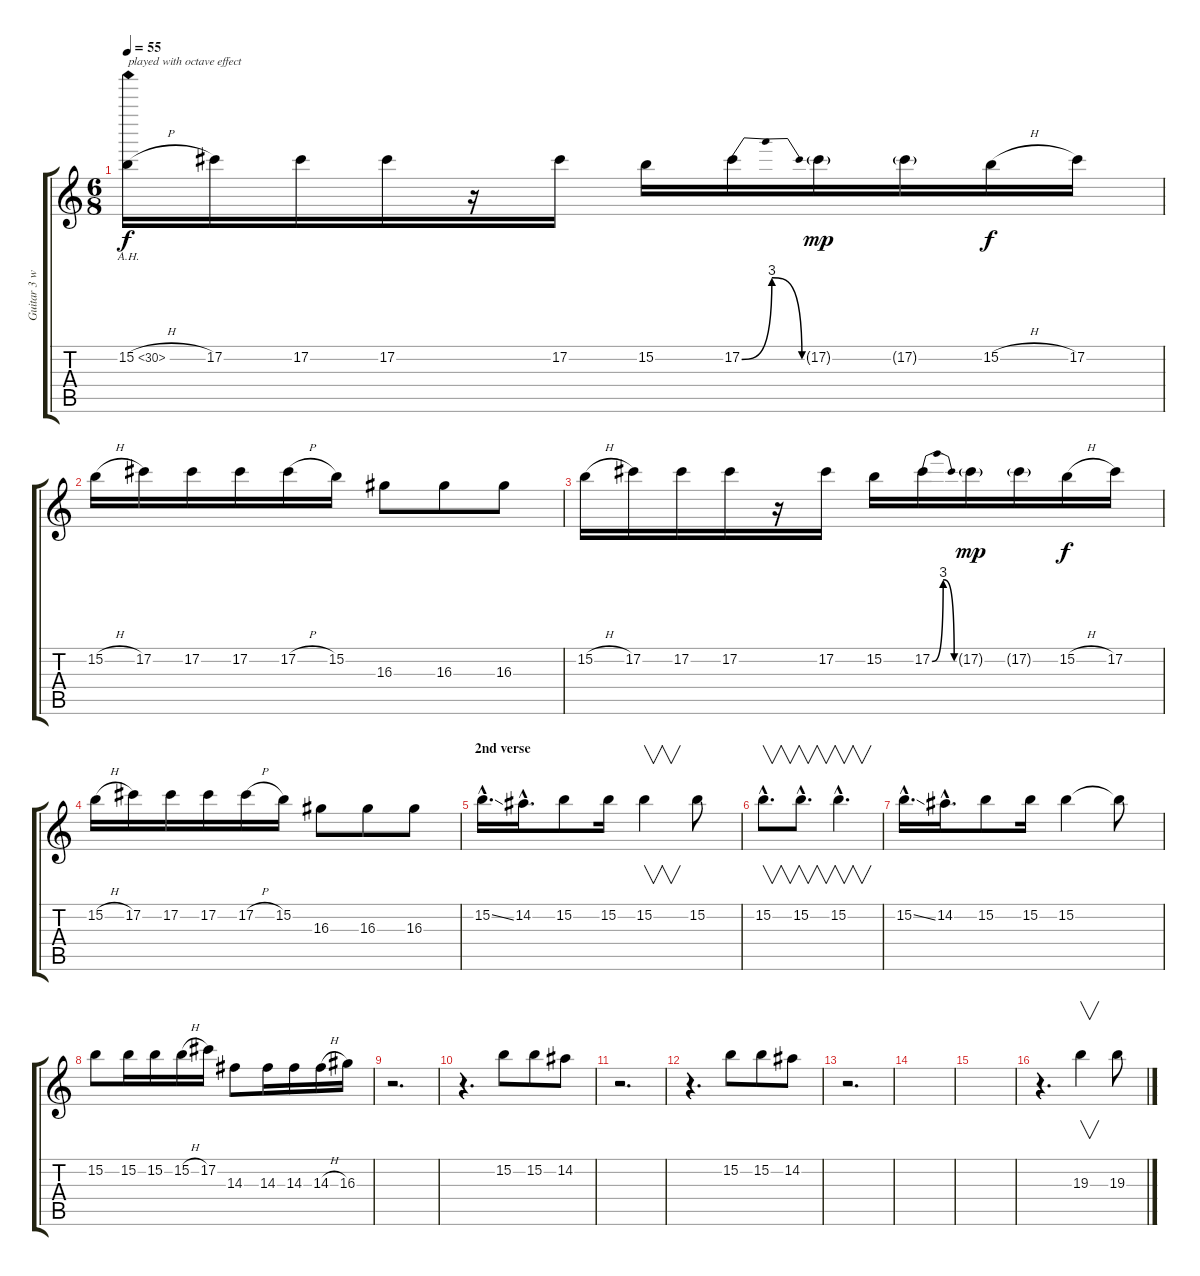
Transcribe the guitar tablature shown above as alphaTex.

\track ("Guitar 3 w/ Distorsion and delay" "Guitar 3 w") {instrument distortionguitar}
\staff {score tabs}
\tuning (Db4 Ab3 E3 B2 Gb2 Db2) {hide}
\ts (6 8)
\tempo 55
\clef g2
\ks c
15.2{ah 15 h}.16{txt "played with octave effect" dy f} 17.2.16 17.2.16 17.2.16 r.16 17.2.16 15.2.16 17.2{be (bendrelease 0 0 30 12 30 12 60 0)}.16 17.2{g}.16{dy mp} 17.2{g}.16 15.2{h}.16{dy f} 17.2.16 |
15.2{h}.16 17.2.16 17.2.16 17.2.16 17.2{h}.16 15.2.16 16.3.8 16.3.8 16.3.8 |
15.2{h}.16 17.2.16 17.2.16 17.2.16 r.16 17.2.16 15.2.16 17.2{be (bendrelease 0 0 30 12 30 12 60 0)}.16 17.2{g}.16{dy mp} 17.2{g}.16 15.2{h}.16{dy f} 17.2.16 |
15.2{h}.16 17.2.16 17.2.16 17.2.16 17.2{h}.16 15.2.16 16.3.8 16.3.8 16.3.8 |
\section ("" "2nd verse")
15.2{ss hac}.16{d} 14.2{hac}.16{d} 15.2.8 15.2.16 15.2.4{v} 15.2.8 |
15.2{hac}.8{v d} 15.2{hac}.8{v d} 15.2{hac}.4{v d} |
15.2{ss hac}.16{d} 14.2{hac}.16{d} 15.2.8 15.2.16 15.2.4 15.2{t}.8 |
15.2.8 15.2.16 15.2.16 15.2{h}.16 17.2.16 14.3.8 14.3.16 14.3.16 14.3{h}.16 16.3.16 |
r.2{d} |
r.4{d} 15.2.8 15.2.8 14.2.8 |
r.2{d} |
r.4{d} 15.2.8 15.2.8 14.2.8 |
r.2{d} |
|
|
r.4{d} 19.3.4{v} 19.3{ss}.8
